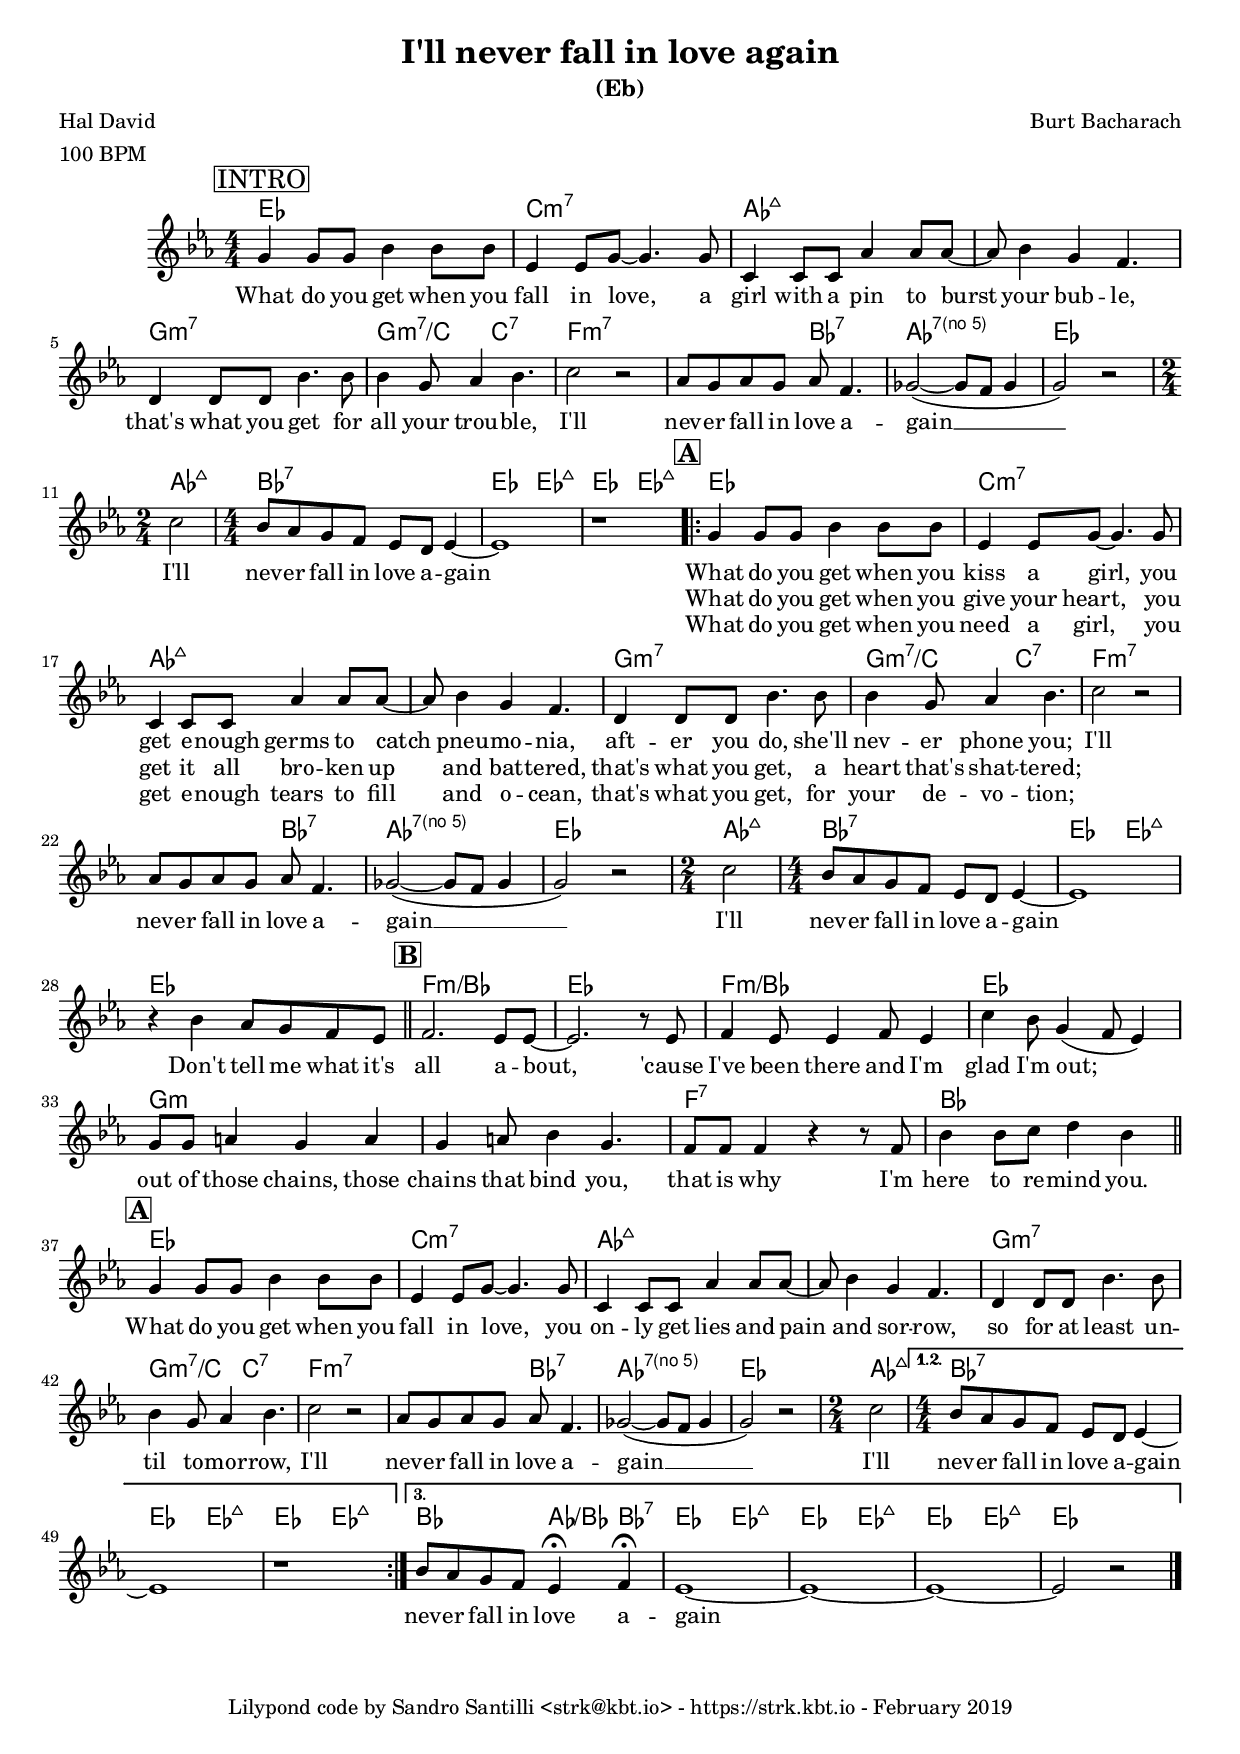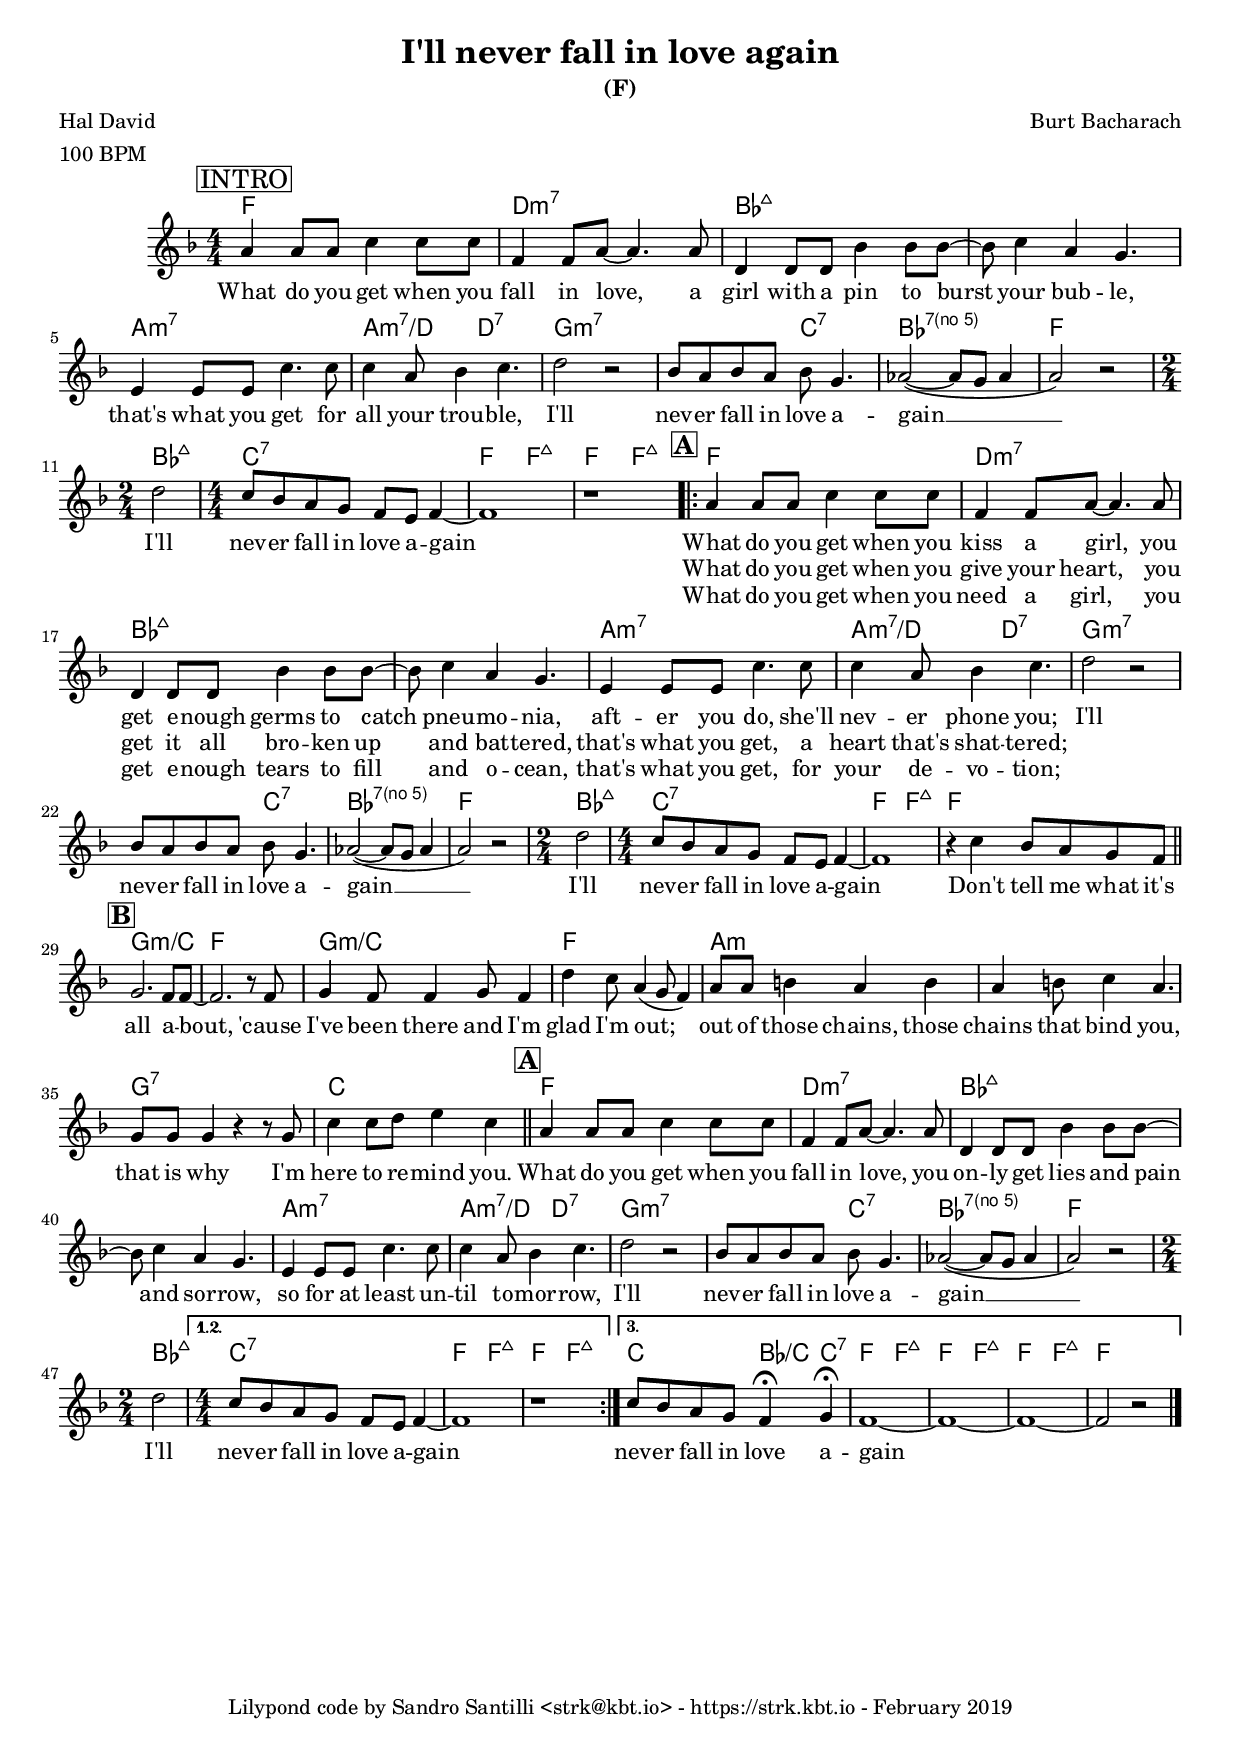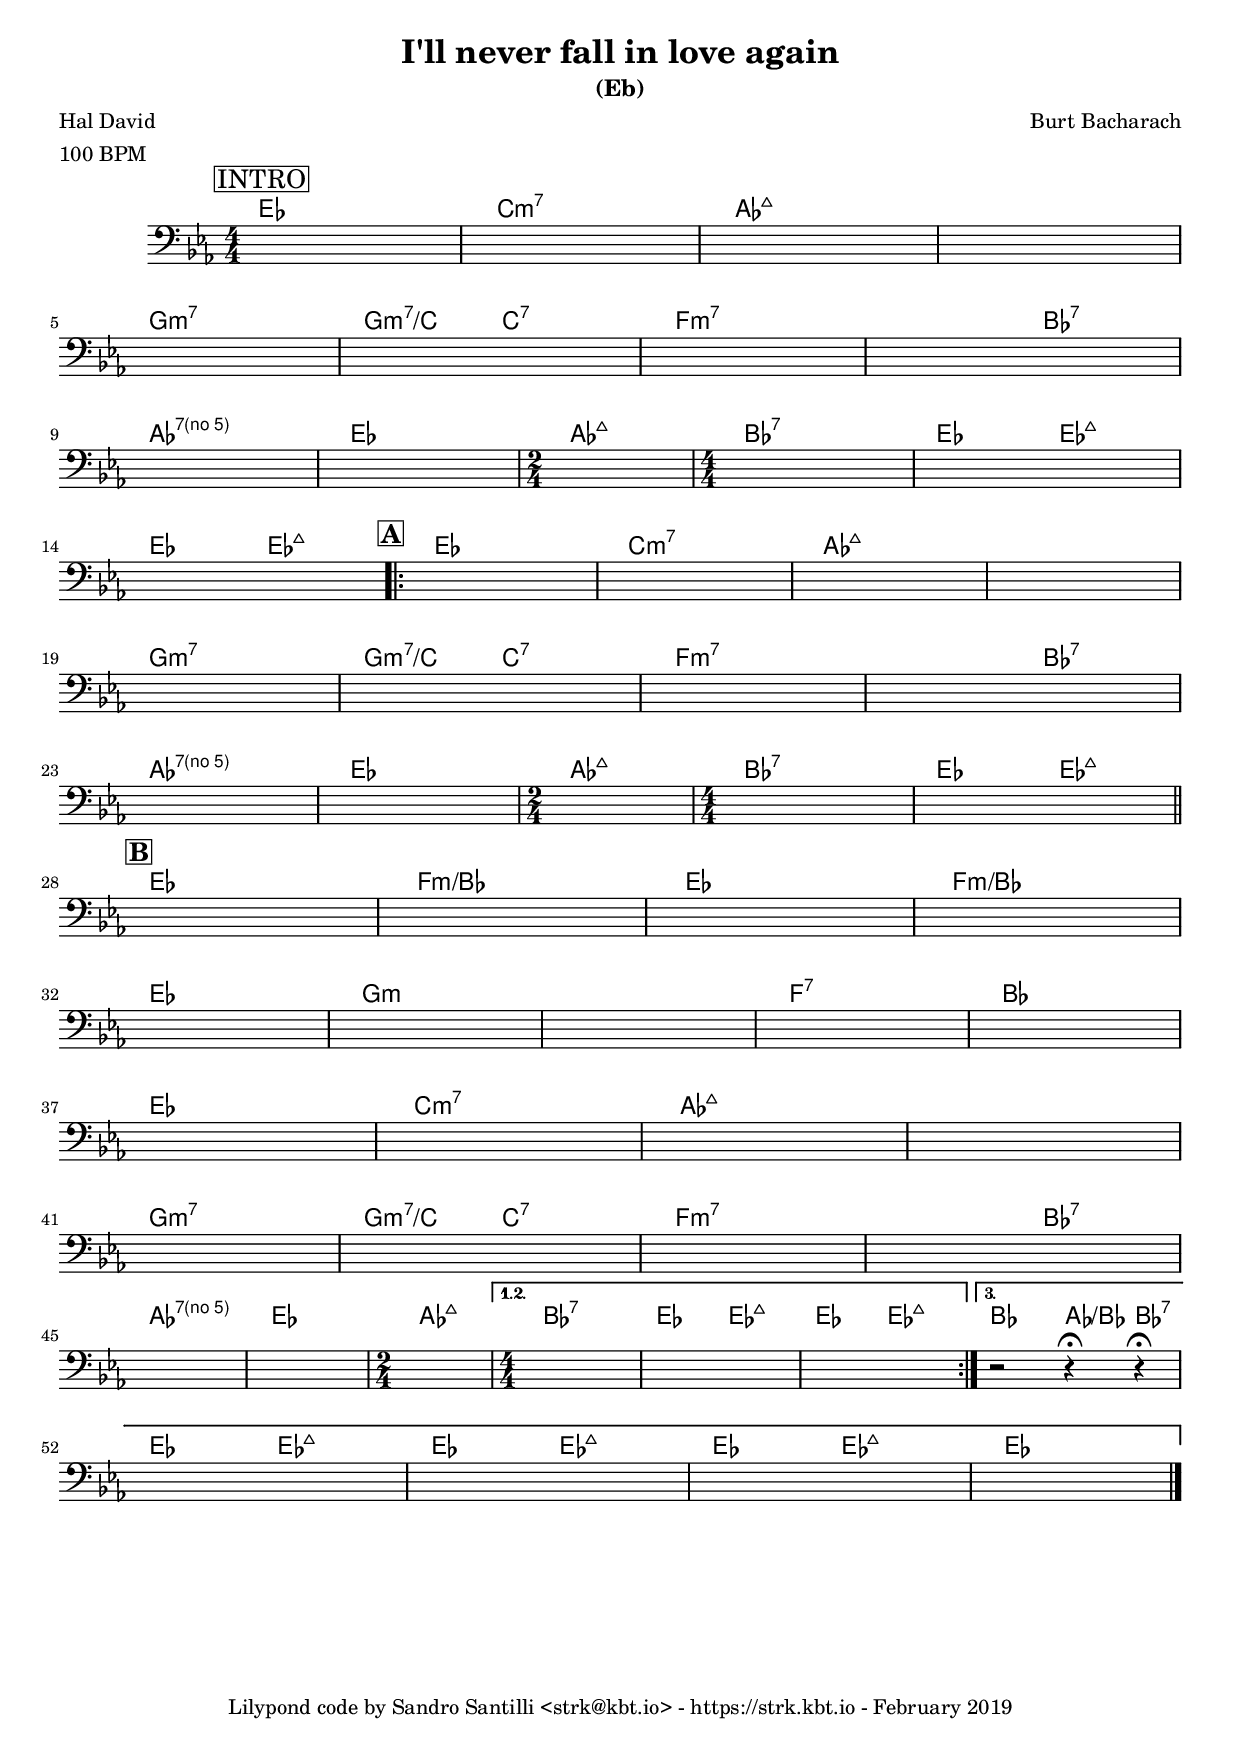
\version "2.10.33"

\header {
  title = "I'll never fall in love again"
  poet = "Hal David"
  composer = "Burt Bacharach"
  meter = "100 BPM"
  %piece = "Bossa Nova"
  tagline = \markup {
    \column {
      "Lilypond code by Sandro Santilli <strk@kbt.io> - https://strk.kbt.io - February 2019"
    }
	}
}

% modify maj9 and 6(add9)
% Exception music is chords with markups
chExceptionMusic = {
  <c e bes>1-\markup { \super "7(no 5)" }
}

% Convert music to list and prepend to existing exceptions.
chExceptions = #( append
  ( sequential-music-to-chord-exceptions chExceptionMusic #t)
  ignatzekExceptions)


#(set-global-staff-size 18)

words_refrain = \lyricmode {
  I'll nev -- er fall in love a -- gain __
  I'll nev -- er fall in love a -- gain
}

words_verse_first = \lyricmode {
  What do you get when you fall in love,
  %TODO: {girl/guy}
  a girl with a pin to burst your bub -- le,
  that's what you get for all your trou -- ble,

  \words_refrain
}

words_verse_second = \lyricmode {
  %TODO:                       {girl/guy}

  <<
  {
    What do you get when you kiss a girl,
    you get e -- nough germs to catch pneu -- mo -- nia,
    aft -- er you do, she'll nev -- er phone you;
  }
  \new Lyrics {
    What do you get when you give your heart,
    you get it all bro -- ken up and bat -- tered,
    that's what you get, a heart that's shat -- tered;
  }
  \new Lyrics {
    What do you get when you need a girl,
    you get e -- nough tears to fill and o -- cean,
    that's what you get, for your de -- vo -- tion;
  }
  >>

  \words_refrain
}

words_verse_third = \lyricmode {
  What do you get when you fall in love,
  you on -- ly get lies and pain and sor -- row,
  so for at least un -- til to -- mor -- row,
  
  \words_refrain
}

words_chorus = \lyricmode {
  Don't tell me what it's all a -- bout,
  'cause I've been there and I'm glad I'm out;
  out of those chains, those chains that bind you,
  that is why I'm here to re -- mind you.
}

words_line_one = \lyricmode {
  \words_verse_first
  \words_verse_second
  \words_chorus
  \words_verse_third
  nev -- er fall in love a -- gain
}

words_line_two = \lyricmode {
}

% TODO: melody_intro

melody_a_first = \relative c'' {
  % What do you get
  g4 g8 g bes4 bes8 bes |
  ees,4 ees8 g~ g4. g8 |
  c,4 c8 c aes'4 aes8 aes~ |
  %  your bubble
  aes8 bes4 g f4. |
  % that's what you get
  % TODO: optional g8 instead of bes8
  d4 d8 d bes'4. bes8 |
  % all your trouble
  bes4 g8 aes4 bes4. |
  % I'll never fall in love again
  c2 r2 | aes8 g aes g aes f4. | ges2~ ( ges8 f ges4 | g2 ) r2 |
}

melody_a = \relative c'' {

  \melody_a_first

  \time 2/4

  % I'll
  c2 |

  \time 4/4
  bes8 aes g f ees d ees4~ | ees1 |

}

melody_b = \relative c' {

  f2. ees8 ees~ |
  ees2. r8 ees |
  f4 ees8 ees4 f8 ees4 |
  % glad I'm out
  c'4 bes8 g4( f8 ees4 ) |
  % Out of those chains those
  g8 g a4 g a |
  g4 a8 bes4 g4. |
  f8 f f4 r4 r8 f8 |
  % here to remind you
  bes4 bes8 c d4 bes4 |

  \bar "||"
  \mark #1
  \melody_a_first
}

melody = \relative c'' {

  \numericTimeSignature
  \key ees \major
  \time 4/4


  \mark \markup { \box INTRO }
  \melody_a 
  r1 |
  %\break
  \repeat volta 3 {
    \mark #1
    \melody_a 
    % Don't tell me what it's all about
    r4 bes4 aes8 g f ees |

    \bar "||"
    %\break
    \mark #2
    \melody_b
    
    \time 2/4
    % I'll
    c'2 |
    \time 4/4
  }
  \alternative {
    {
      bes8 aes g f ees d ees4~ | ees1 | r1 |
    }
    {
      bes'8 aes g f ees4\fermata f\fermata |
    }
  }
  ees1~ | ees1~ | ees1~ | ees2 r2 \bar "|."
}

bassLine_a = \relative c' {
  s1 | s1 | s1 | s1 | \break
  s1 | s1 | s1 | s1 | \break

  s1 | s1 |
  \time 2/4
  s2 |
  \time 4/4
  s1 | s1 |
  \break
}

bassLine_b = \relative c' {
  \mark #2

  % Don't tell me what it's all about
  s1 | s1 | s1 | s1 | \break
  s1 | s1 | s1 | s1 | s1 | \break

  s1 | s1 | s1 | s1 | \break
  s1 | s1 | s1 | s1 | \break
  s1 | s1 |
}

bassLine = \relative c' {
  \clef F
  \key ees \major
  \numericTimeSignature
  \time 4/4

  \mark \markup { \box INTRO }
  \bassLine_a
  s1 |
  \repeat volta 3 {
    \mark #1
    \bassLine_a
    \bar "||"
    \bassLine_b

    \time 2/4
    % I'll
    s2 |
    \time 4/4
  }
  \alternative {
    {
      s1 | s1 | s1 |
    }
    {
      r2 r4 \fermata r4 \fermata |
    }
  }
  \break
  s1 | s1 | s1 | s1 \bar "|."
}

harmony_a = \chordmode {
  ees1 | c:m7 | aes:7+ | s | g:m7 | g2:m7/c c:7 |

  % Have "no 5" rendered in ChordNames from aes1:7^5
  % NOTE: chord rendition does understand it
  \set chordNameExceptions = #chExceptions
  f1:m7 | s2 bes:7 | aes1:7^5 | ees |

  \time 2/4
  aes2:7+ |
}

harmony_b = \chordmode {
  ees1 | f:m/bes | ees | f:m/bes |
  ees | g:m | s | f:7 |
  bes |
}

harmony = \chordmode {
  \time 4/4
  \harmony_a
  \time 4/4
  bes1:7 | ees2 ees:7+ |
  ees2 ees:7+ |
  \repeat volta 3 {
    \harmony_a
    \time 4/4
    bes1:7 | ees2 ees:7+ |
    \harmony_b
    \harmony_a
    \time 4/4
  }
  \alternative {
    {
      bes1:7 | ees2 ees:7+ |
      ees2 ees:7+ |
    }
    {
      bes2 aes4/bes bes:7 | ees2 ees:7+ |
      ees2 ees:7+ | ees2 ees:7+ | ees1
    }
  }
}

leadSheet = {
	<<
    %\new FretBoards {
    \new ChordNames {
      \harmony
    }

    \new Staff {
		  \new Voice = "vocal" { \melody } 
    }

	  \new Lyrics \lyricsto "vocal" \words_line_one

  >>
}

bassSheet = {
	<<
    \new ChordNames {
      \harmony
    }

    \new Staff {
		  \new Voice = "bass" { \bassLine } 
    }

  >>
}

% ----------- BOOKS ----

\layout {
  %\override Text #'font-size = #-2
  \override ParenthesesItem.font-size = #4
  \set Score.markFormatter = #format-mark-box-alphabet
  %\context { \Score \override LyricText #'font-size = #-2 }
}

\book {
  \bookOutputSuffix "Eb"
  \header { subtitle = "(Eb)" }
  \score {
    \leadSheet
  }
}

\book {
  \bookOutputSuffix "bass-Eb"
  \header { subtitle = "(Eb)" }
  \score {
    \bassSheet
  }
}

\book {
  \bookOutputSuffix "F"
  \header { subtitle = "(F)" }
  \score {
    \transpose c d
    \leadSheet
  }
}


%--------- MIDI ----------------

\score {
  \unfoldRepeats
  {
    <<
      \new ChordNames {
        \set Staff.midiInstrument = "guitar harmonics"
        \harmony
      }
      \new Staff {
        %\set Staff.midiInstrument = "muted trumpet"
        \new Voice = "vocal" { \melody }
      }
      \new Staff {
        \set Staff.midiInstrument = "acoustic bass"
        \new Voice = "bass" { \bassLine }
      }
    >>
  }
	\midi {
    \context {
      \Score tempoWholesPerMinute = #(ly:make-moment 120 4)
    }
  }
}
